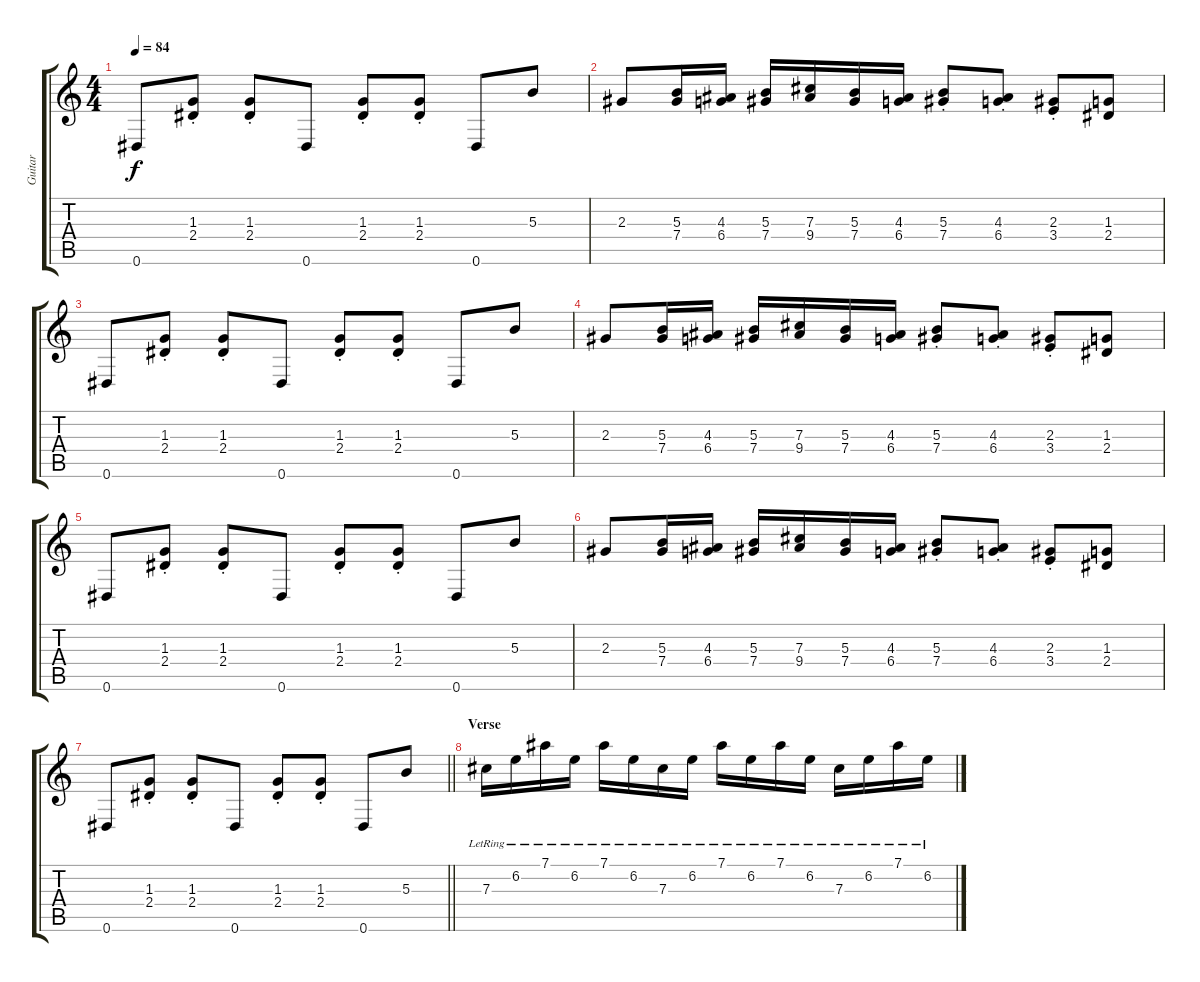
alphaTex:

\track ("Guitar" "Guitar") {instrument acousticguitarsteel}
\staff {score tabs}
\tuning (Eb4 Bb3 Gb3 Db3 Ab2 Eb2) {hide}
\ts (4 4)
\tempo 84
\clef g2
\ks c
0.6.8{dy f} (1.3{st} 2.4{st}).8 (1.3{st} 2.4{st}).8 0.6.8 (1.3{st} 2.4{st}).8 (1.3{st} 2.4{st}).8 0.6.8 5.3.8 |
2.3.8 (5.3 7.4).16 (4.3 6.4).16 (5.3 7.4).16 (7.3 9.4).16 (5.3 7.4).16 (4.3 6.4).16 (5.3{st} 7.4{st}).8 (4.3{st} 6.4{st}).8 (2.3{st} 3.4{st}).8 (1.3 2.4).8 |
0.6.8 (1.3{st} 2.4{st}).8 (1.3{st} 2.4{st}).8 0.6.8 (1.3{st} 2.4{st}).8 (1.3{st} 2.4{st}).8 0.6.8 5.3.8 |
2.3.8 (5.3 7.4).16 (4.3 6.4).16 (5.3 7.4).16 (7.3 9.4).16 (5.3 7.4).16 (4.3 6.4).16 (5.3{st} 7.4{st}).8 (4.3{st} 6.4{st}).8 (2.3{st} 3.4{st}).8 (1.3 2.4).8 |
0.6.8 (1.3{st} 2.4{st}).8 (1.3{st} 2.4{st}).8 0.6.8 (1.3{st} 2.4{st}).8 (1.3{st} 2.4{st}).8 0.6.8 5.3.8 |
2.3.8 (5.3 7.4).16 (4.3 6.4).16 (5.3 7.4).16 (7.3 9.4).16 (5.3 7.4).16 (4.3 6.4).16 (5.3{st} 7.4{st}).8 (4.3{st} 6.4{st}).8 (2.3{st} 3.4{st}).8 (1.3 2.4).8 |
\barLineRight lightlight
0.6.8 (1.3{st} 2.4{st}).8 (1.3{st} 2.4{st}).8 0.6.8 (1.3{st} 2.4{st}).8 (1.3{st} 2.4{st}).8 0.6.8 5.3.8 |
\section ("" "Verse")
7.3{lr}.16 6.2{lr}.16 7.1{lr}.16 6.2{lr}.16{volume 8} 7.1{lr}.16 6.2{lr}.16 7.3{lr}.16 6.2{lr}.16 7.1{lr}.16 6.2{lr}.16 7.1{lr}.16 6.2{lr}.16 7.3{lr}.16 6.2{lr}.16 7.1{lr}.16 6.2{lr}.16
